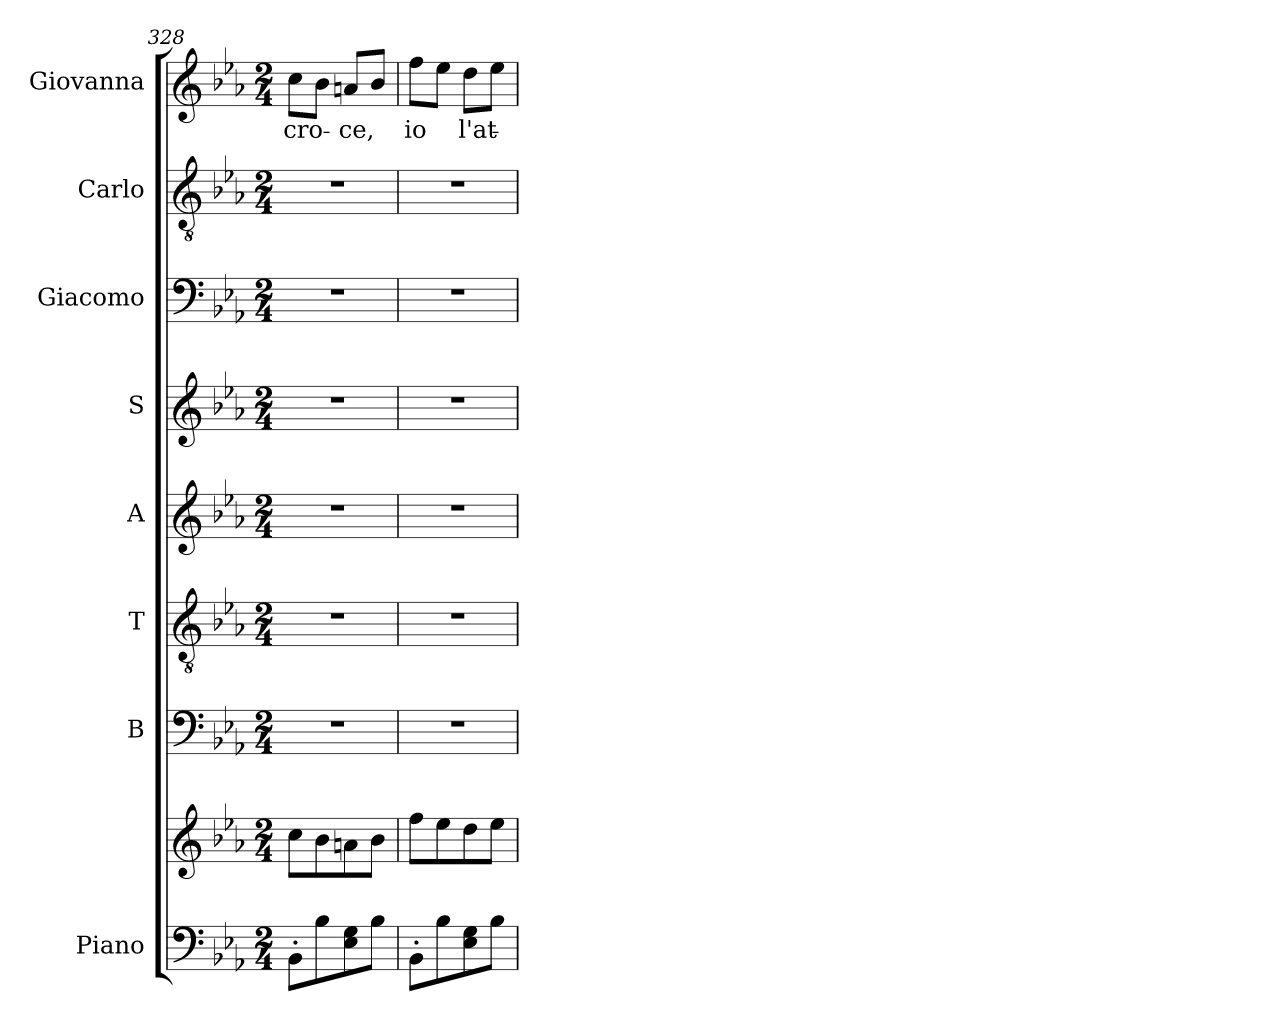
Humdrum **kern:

**kern	**kern	**kern	**kern	**kern	**kern	**kern	**kern	**kern	**text
*part8	*part8	*part7	*part6	*part5	*part4	*part3	*part2	*part1	*part1
*staff9	*staff8	*staff7	*staff6	*staff5	*staff4	*staff3	*staff2	*staff1	*staff1
*I"Piano	*	*I"B	*I"T	*I"A	*I"S	*I"Giacomo	*I"Carlo	*I"Giovanna	*
*I'Pno	*	*I'B	*I'T	*I'A	*I'S	*	*	*	*
*clefF4	*clefG2	*clefF4	*clefGv2	*clefG2	*clefG2	*clefF4	*clefGv2	*clefG2	*
*k[b-e-a-]	*k[b-e-a-]	*k[b-e-a-]	*k[b-e-a-]	*k[b-e-a-]	*k[b-e-a-]	*k[b-e-a-]	*k[b-e-a-]	*k[b-e-a-]	*
*M2/4	*M2/4	*M2/4	*M2/4	*M2/4	*M2/4	*M2/4	*M2/4	*M2/4	*
=328	=328	=328	=328	=328	=328	=328	=328	=328	=328
!	!	!	!	!	!	!	!	!	!LO:LY:b
8BB-'\L	8cc\L	2r	2r	2r	2r	2r	2r	8cc\L	cro-
8B-\	8b-\	.	.	.	.	.	.	8b-\J	.
!	!	!	!	!	!	!	!	!	!LO:LY:b
8E-\ 8G\	8an\	.	.	.	.	.	.	8an/L	-ce,
8B-\J	8b-\J	.	.	.	.	.	.	8b-/J	.
=329	=329	=329	=329	=329	=329	=329	=329	=329	=329
!	!	!	!	!	!	!	!	!	!LO:LY:b
8BB-'\L	8ff\L	2r	2r	2r	2r	2r	2r	8ff\L	io
8B-\	8ee-\	.	.	.	.	.	.	8ee-\J	.
!	!	!	!	!	!	!	!	!	!LO:LY:b
8E-\ 8G\	8dd\	.	.	.	.	.	.	8dd\L	l'at-
8B-\J	8ee-\J	.	.	.	.	.	.	8ee-\J	.
=	=	=	=	=	=	=	=	=	=
*-	*-	*-	*-	*-	*-	*-	*-	*-	*-
